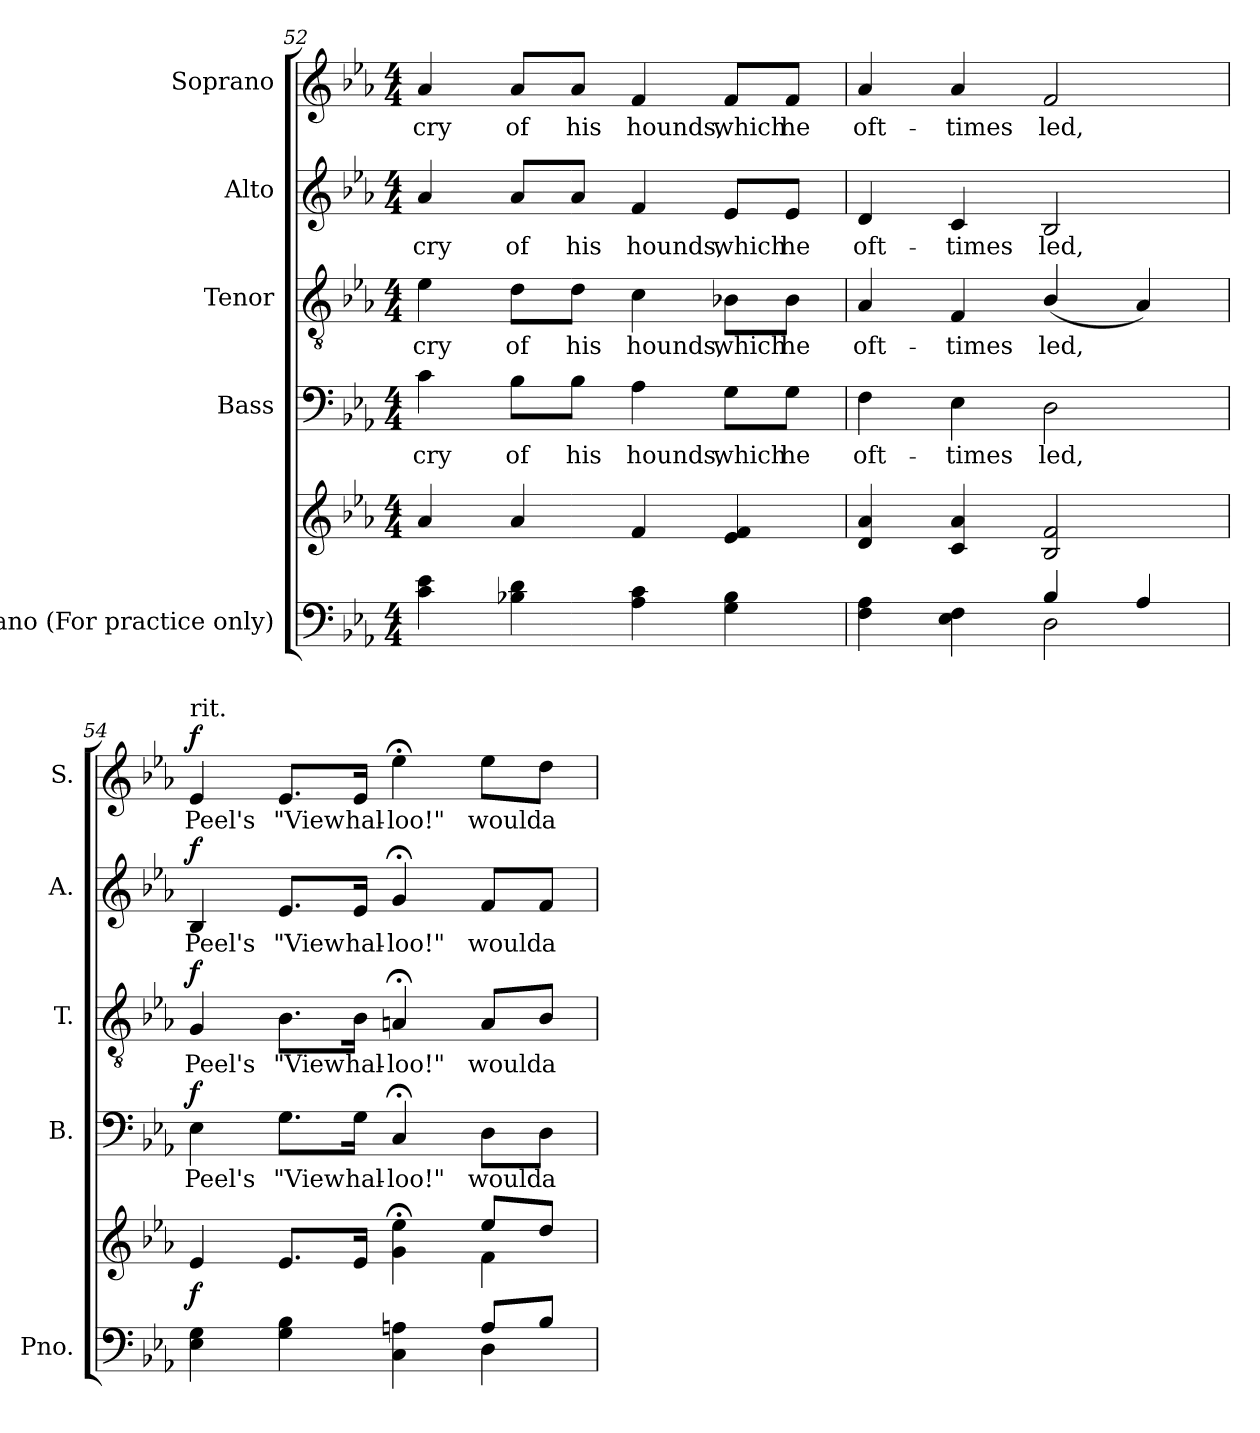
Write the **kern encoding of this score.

**kern	**text	**kern	**dynam	**kern	**text	**dynam	**kern	**text	**dynam	**kern	**text	**dynam	**kern	**text	**dynam
*part5	*part5	*part5	*part5	*part4	*part4	*part4	*part3	*part3	*part3	*part2	*part2	*part2	*part1	*part1	*part1
*staff6	*staff6	*staff5	*staff5/6	*staff4	*staff4	*staff4	*staff3	*staff3	*staff3	*staff2	*staff2	*staff2	*staff1	*staff1	*staff1
*I"Piano (For practice only)	*	*	*	*I"Bass	*	*	*I"Tenor	*	*	*I"Alto	*	*	*I"Soprano	*	*
*I'Pno.	*	*	*	*I'B.	*	*	*I'T.	*	*	*I'A.	*	*	*I'S.	*	*
*clefF4	*	*clefG2	*	*clefF4	*	*	*clefGv2	*	*	*clefG2	*	*	*clefG2	*	*
*	*	*	*	*	*	*	*ITrd7c12	*	*	*	*	*	*	*	*
*k[b-e-a-]	*	*k[b-e-a-]	*	*k[b-e-a-]	*	*	*k[b-e-a-]	*	*	*k[b-e-a-]	*	*	*k[b-e-a-]	*	*
*E-:	*	*E-:	*	*E-:	*	*	*E-:	*	*	*E-:	*	*	*E-:	*	*
*M4/4	*	*M4/4	*	*M4/4	*	*	*M4/4	*	*	*M4/4	*	*	*M4/4	*	*
=52	=52	=52	=52	=52	=52	=52	=52	=52	=52	=52	=52	=52	=52	=52	=52
!	!LO:LY:b:color=#000000	!	!	!	!	!	!	!	!	!	!	!	!	!	!
!	!	!	!	!	!LO:LY:b:color=#000000	!	!	!	!	!	!	!	!	!	!
!	!	!	!	!	!	!	!	!LO:LY:b:color=#000000	!	!	!	!	!	!	!
!	!	!	!	!	!	!	!	!	!	!	!LO:LY:b:color=#000000	!	!	!	!
!	!	!	!	!	!	!	!	!	!	!	!	!	!	!LO:LY:b:color=#000000	!
4ci\ 4e-i	.	4a-i/	.	4ci\	cry	.	4E-i\	cry	.	4a-i/	cry	.	4a-i/	cry	.
!	!	!	!	!	!LO:LY:b:color=#000000	!	!	!	!	!	!	!	!	!	!
!	!	!	!	!	!	!	!	!LO:LY:b:color=#000000	!	!	!	!	!	!	!
!	!	!	!	!	!	!	!	!	!	!	!LO:LY:b:color=#000000	!	!	!	!
!	!	!	!	!	!	!	!	!	!	!	!	!	!	!LO:LY:b:color=#000000	!
4B-Xi\ 4di	.	4a-i/	.	8B-i\L	of	.	8Di\L	of	.	8a-i/L	of	.	8a-i/L	of	.
!	!	!	!	!	!LO:LY:b:color=#000000	!	!	!	!	!	!	!	!	!	!
!	!	!	!	!	!	!	!	!LO:LY:b:color=#000000	!	!	!	!	!	!	!
!	!	!	!	!	!	!	!	!	!	!	!LO:LY:b:color=#000000	!	!	!	!
!	!	!	!	!	!	!	!	!	!	!	!	!	!	!LO:LY:b:color=#000000	!
.	.	.	.	8B-i\J	his	.	8Di\J	his	.	8a-i/J	his	.	8a-i/J	his	.
!	!	!	!	!	!LO:LY:b:color=#000000	!	!	!	!	!	!	!	!	!	!
!	!	!	!	!	!	!	!	!LO:LY:b:color=#000000	!	!	!	!	!	!	!
!	!	!	!	!	!	!	!	!	!	!	!LO:LY:b:color=#000000	!	!	!	!
!	!	!	!	!	!	!	!	!	!	!	!	!	!	!LO:LY:b:color=#000000	!
4A-i\ 4ci	.	4fi/	.	4A-i\	hounds,	.	4Ci\	hounds,	.	4fi/	hounds,	.	4fi/	hounds,	.
!	!	!	!	!	!LO:LY:b:color=#000000	!	!	!	!	!	!	!	!	!	!
!	!	!	!	!	!	!	!	!LO:LY:b:color=#000000	!	!	!	!	!	!	!
!	!	!	!	!	!	!	!	!	!	!	!LO:LY:b:color=#000000	!	!	!	!
!	!	!	!	!	!	!	!	!	!	!	!	!	!	!LO:LY:b:color=#000000	!
4Gi\ 4B-i	.	4e-i/ 4fi	.	8Gi\L	which	.	8BB-Xi\L	which	.	8e-i/L	which	.	8fi/L	which	.
!	!	!	!	!	!LO:LY:b:color=#000000	!	!	!	!	!	!	!	!	!	!
!	!	!	!	!	!	!	!	!LO:LY:b:color=#000000	!	!	!	!	!	!	!
!	!	!	!	!	!	!	!	!	!	!	!LO:LY:b:color=#000000	!	!	!	!
!	!	!	!	!	!	!	!	!	!	!	!	!	!	!LO:LY:b:color=#000000	!
.	.	.	.	8Gi\J	he	.	8BB-i\J	he	.	8e-i/J	he	.	8fi/J	he	.
=53	=53	=53	=53	=53	=53	=53	=53	=53	=53	=53	=53	=53	=53	=53	=53
*^	*	*	*	*	*	*	*	*	*	*	*	*	*	*	*
!	!	!	!	!	!	!LO:LY:b:color=#000000	!	!	!	!	!	!	!	!	!	!
!	!	!	!	!	!	!	!	!	!LO:LY:b:color=#000000	!	!	!	!	!	!	!
!	!	!	!	!	!	!	!	!	!	!	!	!LO:LY:b:color=#000000	!	!	!	!
!	!	!	!	!	!	!	!	!	!	!	!	!	!	!	!LO:LY:b:color=#000000	!
4Fi\ 4A-i	2ryy	.	4di/ 4a-i	.	4Fi\	oft-	.	4AA-i/	oft-	.	4di/	oft-	.	4a-i/	oft-	.
!	!	!	!	!	!	!LO:LY:b:color=#000000	!	!	!	!	!	!	!	!	!	!
!	!	!	!	!	!	!	!	!	!LO:LY:b:color=#000000	!	!	!	!	!	!	!
!	!	!	!	!	!	!	!	!	!	!	!	!LO:LY:b:color=#000000	!	!	!	!
!	!	!	!	!	!	!	!	!	!	!	!	!	!	!	!LO:LY:b:color=#000000	!
4E-i\ 4Fi	.	.	4ci/ 4a-i	.	4E-i\	-times	.	4FFi/	-times	.	4ci/	-times	.	4a-i/	-times	.
!	!	!	!	!	!	!LO:LY:b:color=#000000	!	!	!	!	!	!	!	!	!	!
!	!	!	!	!	!	!	!	!	!LO:LY:b:color=#000000	!	!	!	!	!	!	!
!	!	!	!	!	!	!	!	!	!	!	!	!LO:LY:b:color=#000000	!	!	!	!
!	!	!	!	!	!	!	!	!	!	!	!	!	!	!	!LO:LY:b:color=#000000	!
4B-i/	2Di\	.	2B-i/ 2fi	.	2Di\	led,	.	(4BB-i/	led,	.	2B-i/	led,	.	2fi/	led,	.
4A-i/	.	.	.	.	.	.	.	4AA-i/)	.	.	.	.	.	.	.	.
!!LO:PB:g=z
=54	=54	=54	=54	=54	=54	=54	=54	=54	=54	=54	=54	=54	=54	=54	=54	=54
*	*	*	*^	*	*	*	*	*	*	*	*	*	*	*	*	*
!	!	!	!	!	!	!	!LO:LY:b:color=#000000	!	!	!	!	!	!	!	!	!	!
!	!	!	!	!	!	!	!	!	!	!LO:LY:b:color=#000000	!	!	!	!	!	!	!
!	!	!	!	!	!	!	!	!	!	!	!	!	!LO:LY:b:color=#000000	!	!	!	!
!	!	!	!	!	!	!	!	!	!	!	!	!	!	!	!LO:TX:t=rit.	!	!
!	!	!	!	!	!	!	!	!	!	!	!	!	!	!	!	!LO:LY:b:color=#000000	!
4E-i\ 4Gi	2.ryy	.	4e-i/	2.ryy	f	4E-i\	Peel's	f	4GGi/	Peel's	f	4B-i/	Peel's	f	4e-i/	Peel's	f
!	!	!	!	!	!	!	!LO:LY:b:color=#000000	!	!	!	!	!	!	!	!	!	!
!	!	!	!	!	!	!	!	!	!	!LO:LY:b:color=#000000	!	!	!	!	!	!	!
!	!	!	!	!	!	!	!	!	!	!	!	!	!LO:LY:b:color=#000000	!	!	!	!
!	!	!	!	!	!	!	!	!	!	!	!	!	!	!	!	!LO:LY:b:color=#000000	!
4Gi\ 4B-i	.	.	8.e-i/L	.	.	8.Gi\L	"View	.	8.BB-i\L	"View	.	8.e-i/L	"View	.	8.e-i/L	"View	.
!	!	!	!	!	!	!	!LO:LY:b:color=#000000	!	!	!	!	!	!	!	!	!	!
!	!	!	!	!	!	!	!	!	!	!LO:LY:b:color=#000000	!	!	!	!	!	!	!
!	!	!	!	!	!	!	!	!	!	!	!	!	!LO:LY:b:color=#000000	!	!	!	!
!	!	!	!	!	!	!	!	!	!	!	!	!	!	!	!	!LO:LY:b:color=#000000	!
.	.	.	16e-i/Jk	.	.	16Gi\Jk	hal-	.	16BB-i\Jk	hal-	.	16e-i/Jk	hal-	.	16e-i/Jk	hal-	.
!	!	!	!	!	!	!	!LO:LY:b:color=#000000	!	!	!	!	!	!	!	!	!	!
!	!	!	!	!	!	!	!	!	!	!LO:LY:b:color=#000000	!	!	!	!	!	!	!
!	!	!	!	!	!	!	!	!	!	!	!	!	!LO:LY:b:color=#000000	!	!	!	!
!	!	!	!	!	!	!	!	!	!	!	!	!	!	!	!	!LO:LY:b:color=#000000	!
4Ci\ 4Ani	.	.	4gi\; 4ee-i;	.	.	4C;i/	-loo!"	.	4AAn;i/	-loo!"	.	4g;i/	-loo!"	.	4ee-;i\	-loo!"	.
!	!	!	!	!	!	!	!LO:LY:b:color=#000000	!	!	!	!	!	!	!	!	!	!
!	!	!	!	!	!	!	!	!	!	!LO:LY:b:color=#000000	!	!	!	!	!	!	!
!	!	!	!	!	!	!	!	!	!	!	!	!	!LO:LY:b:color=#000000	!	!	!	!
!	!	!	!	!	!	!	!	!	!	!	!	!	!	!	!	!LO:LY:b:color=#000000	!
8Ai/L	4Di\	.	8ee-i/L	4fi\	.	8Di\L	would	.	8AAi/L	would	.	8fi/L	would	.	8ee-i\L	would	.
!	!	!	!	!	!	!	!LO:LY:b:color=#000000	!	!	!	!	!	!	!	!	!	!
!	!	!	!	!	!	!	!	!	!	!LO:LY:b:color=#000000	!	!	!	!	!	!	!
!	!	!	!	!	!	!	!	!	!	!	!	!	!LO:LY:b:color=#000000	!	!	!	!
!	!	!	!	!	!	!	!	!	!	!	!	!	!	!	!	!LO:LY:b:color=#000000	!
8B-i/J	.	.	8ddi/J	.	.	8Di\J	a-	.	8BB-i/J	a-	.	8fi/J	a-	.	8ddi\J	a-	.
*v	*v	*	*	*	*	*	*	*	*	*	*	*	*	*	*	*	*
*	*	*v	*v	*	*	*	*	*	*	*	*	*	*	*	*	*
=	=	=	=	=	=	=	=	=	=	=	=	=	=	=	=
*-	*-	*-	*-	*-	*-	*-	*-	*-	*-	*-	*-	*-	*-	*-	*-
